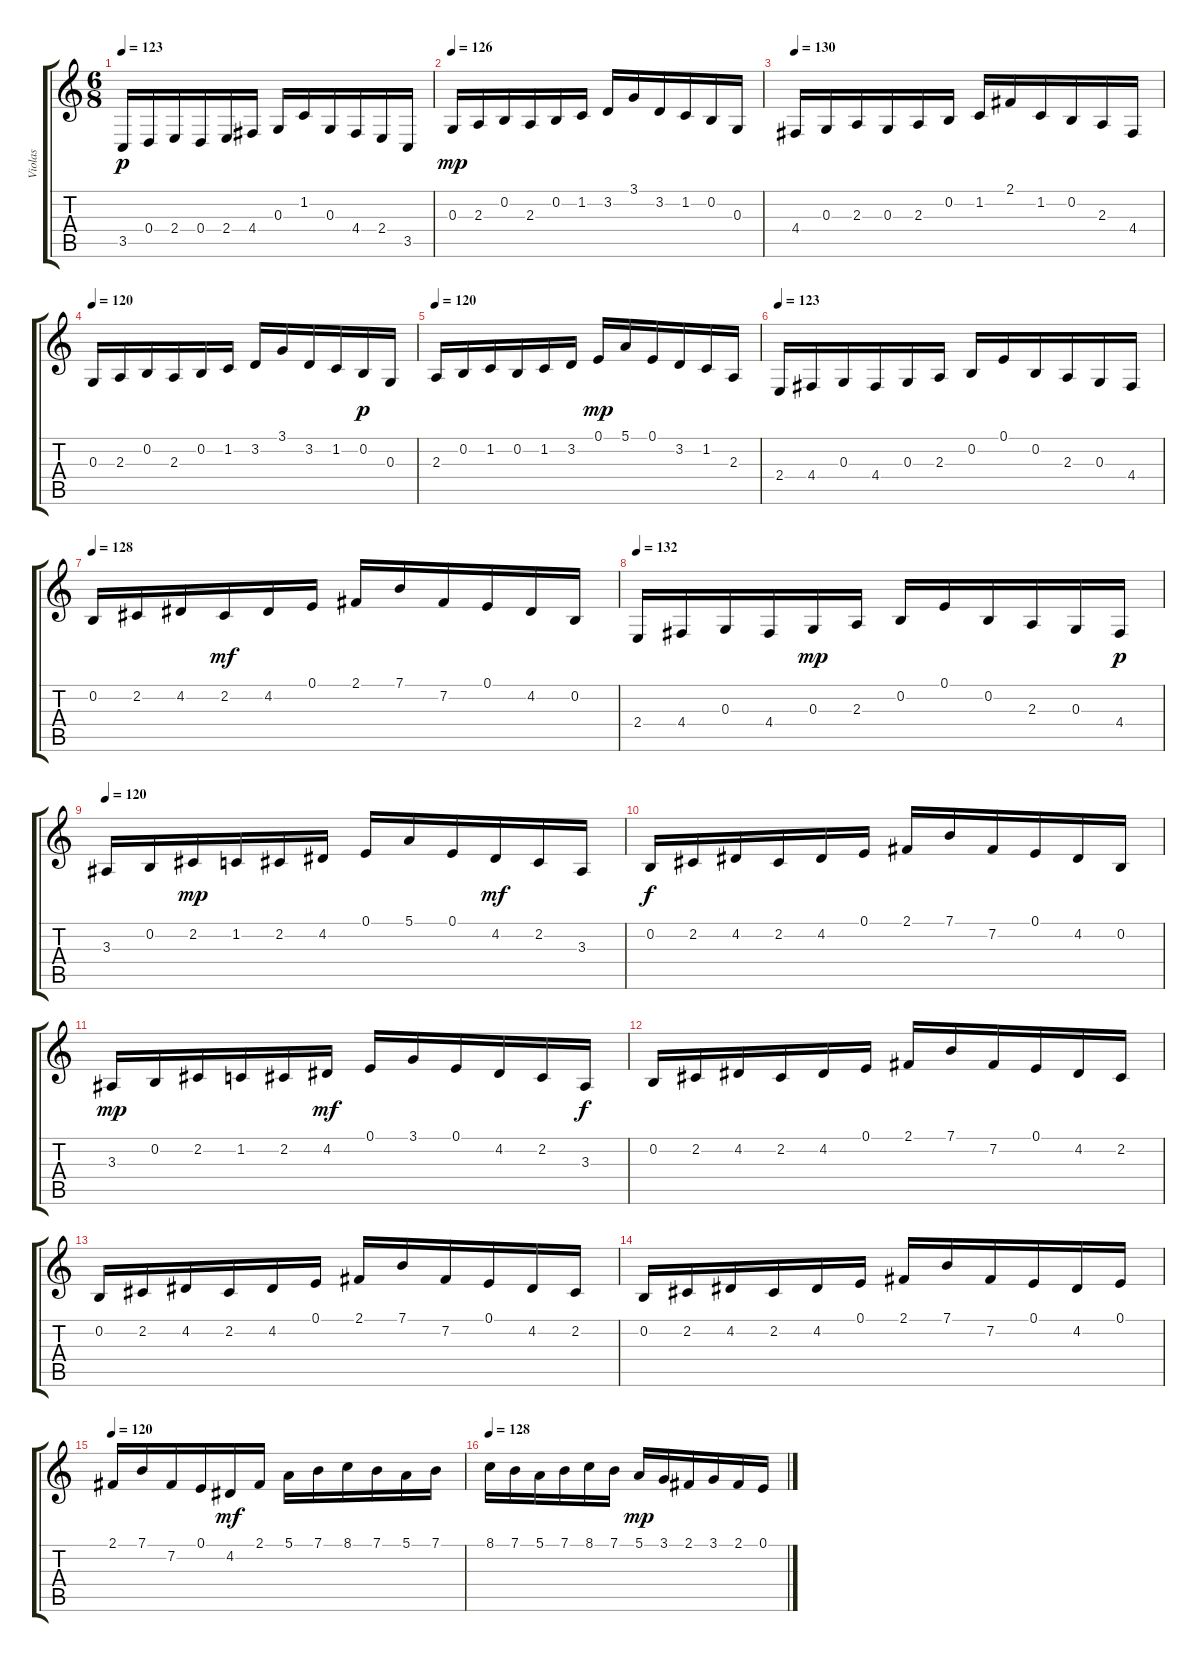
\track ("Violas" "Violas") {instrument pizzicatostrings}
\staff {score tabs}
\tuning (E4 B3 G3 D3 A2 E2) {hide}
\ts (6 8)
\tempo 123
\clef g2
\ks c
3.5.16{dy p} 0.4.16 2.4.16 0.4.16 2.4.16 4.4.16 0.3.16 1.2.16 0.3.16 4.4.16 2.4.16 3.5.16 |
\tempo 126
0.3.16{dy mp} 2.3.16 0.2.16 2.3.16 0.2.16 1.2.16 3.2.16 3.1.16 3.2.16 1.2.16 0.2.16 0.3.16 |
\tempo 130
4.4.16 0.3.16 2.3.16 0.3.16 2.3.16 0.2.16 1.2.16 2.1.16 1.2.16 0.2.16 2.3.16 4.4.16 |
\tempo 120
0.3.16 2.3.16 0.2.16 2.3.16 0.2.16 1.2.16 3.2.16 3.1.16 3.2.16 1.2.16 0.2.16{dy p} 0.3.16 |
\tempo 120
2.3.16 0.2.16 1.2.16 0.2.16 1.2.16 3.2.16 0.1.16{dy mp} 5.1.16 0.1.16 3.2.16 1.2.16 2.3.16 |
\tempo 123
2.4.16 4.4.16 0.3.16 4.4.16 0.3.16 2.3.16 0.2.16 0.1.16 0.2.16 2.3.16 0.3.16 4.4.16 |
\tempo 128
0.2.16 2.2.16 4.2.16 2.2.16{dy mf} 4.2.16 0.1.16 2.1.16 7.1.16 7.2.16 0.1.16 4.2.16 0.2.16 |
\tempo 132
2.4.16 4.4.16 0.3.16 4.4.16 0.3.16{dy mp} 2.3.16 0.2.16 0.1.16 0.2.16 2.3.16 0.3.16 4.4.16{dy p} |
\tempo 120
3.3.16 0.2.16 2.2.16{dy mp} 1.2.16 2.2.16 4.2.16 0.1.16 5.1.16 0.1.16 4.2.16{dy mf} 2.2.16 3.3.16 |
0.2.16{dy f} 2.2.16 4.2.16 2.2.16 4.2.16 0.1.16 2.1.16 7.1.16 7.2.16 0.1.16 4.2.16 0.2.16 |
3.3.16{dy mp} 0.2.16 2.2.16 1.2.16 2.2.16 4.2.16{dy mf} 0.1.16 3.1.16 0.1.16 4.2.16 2.2.16 3.3.16{dy f} |
0.2.16 2.2.16 4.2.16 2.2.16 4.2.16 0.1.16 2.1.16 7.1.16 7.2.16 0.1.16 4.2.16 2.2.16 |
0.2.16 2.2.16 4.2.16 2.2.16 4.2.16 0.1.16 2.1.16 7.1.16 7.2.16 0.1.16 4.2.16 2.2.16 |
0.2.16 2.2.16 4.2.16 2.2.16 4.2.16 0.1.16 2.1.16 7.1.16 7.2.16 0.1.16 4.2.16 0.1.16 |
\tempo 120
2.1.16 7.1.16 7.2.16 0.1.16 4.2.16{dy mf} 2.1.16 5.1.16 7.1.16 8.1.16 7.1.16 5.1.16 7.1.16 |
\tempo 128
8.1.16 7.1.16 5.1.16 7.1.16 8.1.16 7.1.16 5.1.16{dy mp} 3.1.16 2.1.16 3.1.16 2.1.16 0.1.16
